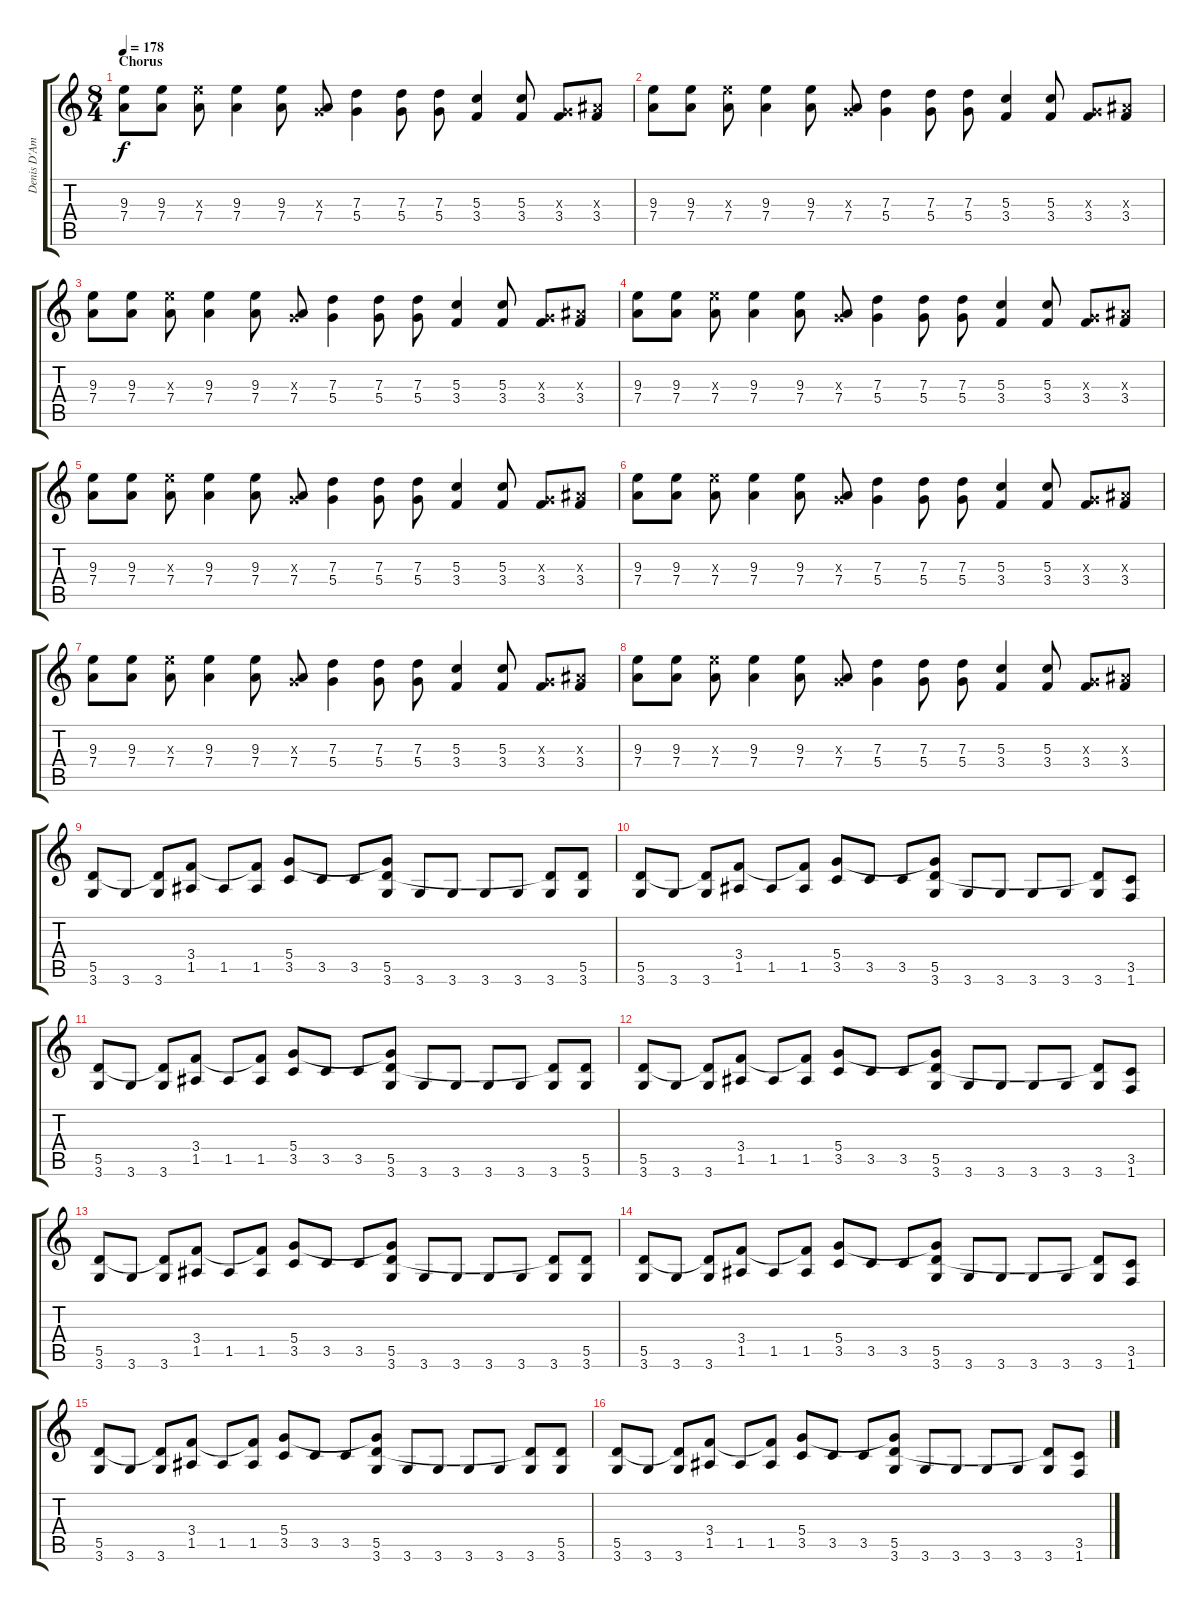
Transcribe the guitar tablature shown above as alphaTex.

\track ("Denis D'Amour [Gtr 1]" "Denis D'Am") {instrument distortionguitar}
\staff {score tabs}
\tuning (E4 B3 G3 D3 A2 E2) {hide}
\ts (8 4)
\section ("" "Chorus")
\tempo 178
\clef g2
\ks c
(9.3 7.4).8{dy f} (9.3 7.4).8 (9.3{x} 7.4).8 (9.3 7.4).4 (9.3 7.4).8 (0.3{x} 7.4).8 (7.3 5.4).4 (7.3 5.4).8 (7.3 5.4).8 (5.3 3.4).4 (5.3 3.4).8 (0.3{x} 3.4).8 (3.3{x} 3.4).8 |
(9.3 7.4).8 (9.3 7.4).8 (9.3{x} 7.4).8 (9.3 7.4).4 (9.3 7.4).8 (0.3{x} 7.4).8 (7.3 5.4).4 (7.3 5.4).8 (7.3 5.4).8 (5.3 3.4).4 (5.3 3.4).8 (0.3{x} 3.4).8 (3.3{x} 3.4).8 |
(9.3 7.4).8 (9.3 7.4).8 (9.3{x} 7.4).8 (9.3 7.4).4 (9.3 7.4).8 (0.3{x} 7.4).8 (7.3 5.4).4 (7.3 5.4).8 (7.3 5.4).8 (5.3 3.4).4 (5.3 3.4).8 (0.3{x} 3.4).8 (3.3{x} 3.4).8 |
(9.3 7.4).8 (9.3 7.4).8 (9.3{x} 7.4).8 (9.3 7.4).4 (9.3 7.4).8 (0.3{x} 7.4).8 (7.3 5.4).4 (7.3 5.4).8 (7.3 5.4).8 (5.3 3.4).4 (5.3 3.4).8 (0.3{x} 3.4).8 (3.3{x} 3.4).8 |
(9.3 7.4).8 (9.3 7.4).8 (9.3{x} 7.4).8 (9.3 7.4).4 (9.3 7.4).8 (0.3{x} 7.4).8 (7.3 5.4).4 (7.3 5.4).8 (7.3 5.4).8 (5.3 3.4).4 (5.3 3.4).8 (0.3{x} 3.4).8 (3.3{x} 3.4).8 |
(9.3 7.4).8 (9.3 7.4).8 (9.3{x} 7.4).8 (9.3 7.4).4 (9.3 7.4).8 (0.3{x} 7.4).8 (7.3 5.4).4 (7.3 5.4).8 (7.3 5.4).8 (5.3 3.4).4 (5.3 3.4).8 (0.3{x} 3.4).8 (3.3{x} 3.4).8 |
(9.3 7.4).8 (9.3 7.4).8 (9.3{x} 7.4).8 (9.3 7.4).4 (9.3 7.4).8 (0.3{x} 7.4).8 (7.3 5.4).4 (7.3 5.4).8 (7.3 5.4).8 (5.3 3.4).4 (5.3 3.4).8 (0.3{x} 3.4).8 (3.3{x} 3.4).8 |
(9.3 7.4).8 (9.3 7.4).8 (9.3{x} 7.4).8 (9.3 7.4).4 (9.3 7.4).8 (0.3{x} 7.4).8 (7.3 5.4).4 (7.3 5.4).8 (7.3 5.4).8 (5.3 3.4).4 (5.3 3.4).8 (0.3{x} 3.4).8 (3.3{x} 3.4).8 |
(5.5 3.6).8 3.6.8 (5.5{t} 3.6).8 (3.4 1.5).8 1.5.8 (3.4{t} 1.5).8 (5.4 3.5).8 3.5.8 3.5.8 (5.4{t} 5.5 3.6).8 3.6.8 3.6.8 3.6.8 3.6.8 (5.5{t} 3.6).8 (5.5 3.6).8 |
(5.5 3.6).8 3.6.8 (5.5{t} 3.6).8 (3.4 1.5).8 1.5.8 (3.4{t} 1.5).8 (5.4 3.5).8 3.5.8 3.5.8 (5.4{t} 5.5 3.6).8 3.6.8 3.6.8 3.6.8 3.6.8 (5.5{t} 3.6).8 (3.5 1.6).8 |
(5.5 3.6).8 3.6.8 (5.5{t} 3.6).8 (3.4 1.5).8 1.5.8 (3.4{t} 1.5).8 (5.4 3.5).8 3.5.8 3.5.8 (5.4{t} 5.5 3.6).8 3.6.8 3.6.8 3.6.8 3.6.8 (5.5{t} 3.6).8 (5.5 3.6).8 |
(5.5 3.6).8 3.6.8 (5.5{t} 3.6).8 (3.4 1.5).8 1.5.8 (3.4{t} 1.5).8 (5.4 3.5).8 3.5.8 3.5.8 (5.4{t} 5.5 3.6).8 3.6.8 3.6.8 3.6.8 3.6.8 (5.5{t} 3.6).8 (3.5 1.6).8 |
(5.5 3.6).8 3.6.8 (5.5{t} 3.6).8 (3.4 1.5).8 1.5.8 (3.4{t} 1.5).8 (5.4 3.5).8 3.5.8 3.5.8 (5.4{t} 5.5 3.6).8 3.6.8 3.6.8 3.6.8 3.6.8 (5.5{t} 3.6).8 (5.5 3.6).8 |
(5.5 3.6).8 3.6.8 (5.5{t} 3.6).8 (3.4 1.5).8 1.5.8 (3.4{t} 1.5).8 (5.4 3.5).8 3.5.8 3.5.8 (5.4{t} 5.5 3.6).8 3.6.8 3.6.8 3.6.8 3.6.8 (5.5{t} 3.6).8 (3.5 1.6).8 |
(5.5 3.6).8 3.6.8 (5.5{t} 3.6).8 (3.4 1.5).8 1.5.8 (3.4{t} 1.5).8 (5.4 3.5).8 3.5.8 3.5.8 (5.4{t} 5.5 3.6).8 3.6.8 3.6.8 3.6.8 3.6.8 (5.5{t} 3.6).8 (5.5 3.6).8 |
(5.5 3.6).8 3.6.8 (5.5{t} 3.6).8 (3.4 1.5).8 1.5.8 (3.4{t} 1.5).8 (5.4 3.5).8 3.5.8 3.5.8 (5.4{t} 5.5 3.6).8 3.6.8 3.6.8 3.6.8 3.6.8 (5.5{t} 3.6).8 (3.5 1.6).8
